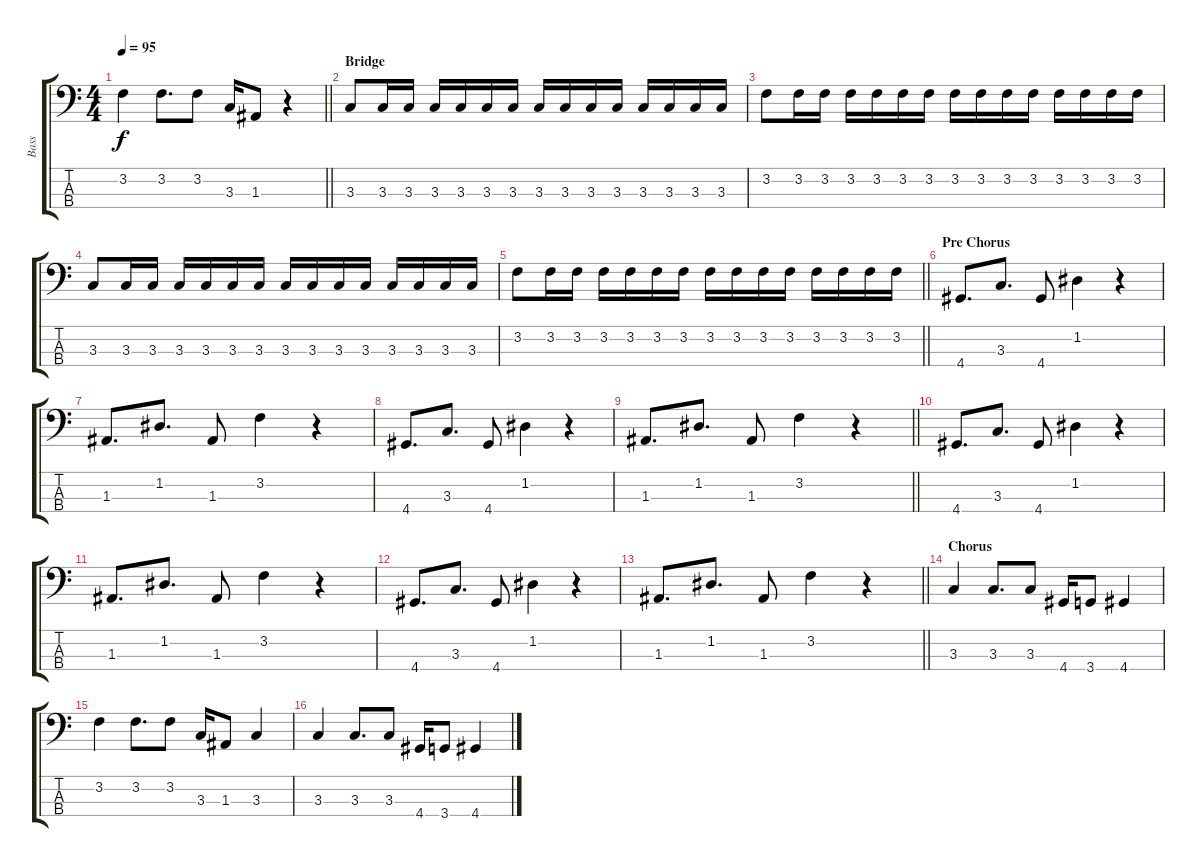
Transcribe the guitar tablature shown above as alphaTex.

\track ("Bass" "Bass") {instrument electricbassfinger}
\staff {score tabs}
\tuning (G2 D2 A1 E1) {hide}
\ts (4 4)
\tempo 95
\clef f4
\barLineRight lightlight
\ks c
3.2.4{dy f} 3.2.8{d} 3.2.8 3.3.16 1.3.8 r.4 |
\section ("" "Bridge")
3.3.8 3.3.16 3.3.16 3.3.16 3.3.16 3.3.16 3.3.16 3.3.16 3.3.16 3.3.16 3.3.16 3.3.16 3.3.16 3.3.16 3.3.16 |
3.2.8 3.2.16 3.2.16 3.2.16 3.2.16 3.2.16 3.2.16 3.2.16 3.2.16 3.2.16 3.2.16 3.2.16 3.2.16 3.2.16 3.2.16 |
3.3.8 3.3.16 3.3.16 3.3.16 3.3.16 3.3.16 3.3.16 3.3.16 3.3.16 3.3.16 3.3.16 3.3.16 3.3.16 3.3.16 3.3.16 |
\barLineRight lightlight
3.2.8 3.2.16 3.2.16 3.2.16 3.2.16 3.2.16 3.2.16 3.2.16 3.2.16 3.2.16 3.2.16 3.2.16 3.2.16 3.2.16 3.2.16 |
\section ("" "Pre Chorus")
4.4.8{d} 3.3.8{d} 4.4.8 1.2.4 r.4 |
1.3.8{d} 1.2.8{d} 1.3.8 3.2.4 r.4 |
4.4.8{d} 3.3.8{d} 4.4.8 1.2.4 r.4 |
\barLineRight lightlight
1.3.8{d} 1.2.8{d} 1.3.8 3.2.4 r.4 |
4.4.8{d} 3.3.8{d} 4.4.8 1.2.4 r.4 |
1.3.8{d} 1.2.8{d} 1.3.8 3.2.4 r.4 |
4.4.8{d} 3.3.8{d} 4.4.8 1.2.4 r.4 |
\barLineRight lightlight
1.3.8{d} 1.2.8{d} 1.3.8 3.2.4 r.4 |
\section ("" "Chorus")
3.3.4 3.3.8{d} 3.3.8 4.4.16 3.4.8 4.4.4 |
3.2.4 3.2.8{d} 3.2.8 3.3.16 1.3.8 3.3.4 |
3.3.4 3.3.8{d} 3.3.8 4.4.16 3.4.8 4.4.4
